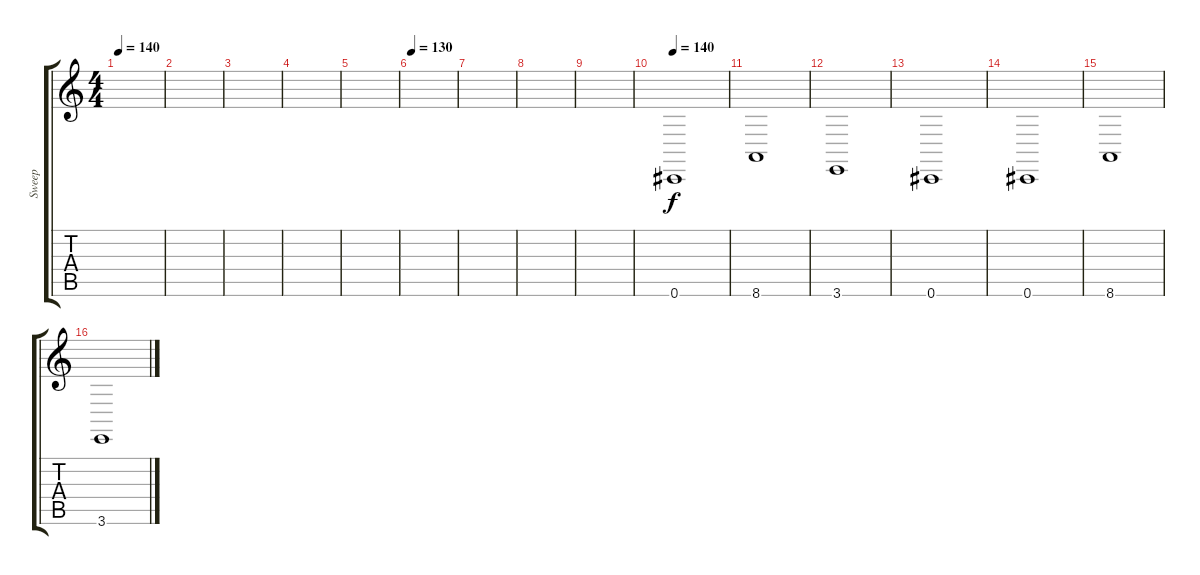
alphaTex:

\track ("Sweep" "Sweep") {instrument synthstrings2}
\staff {score tabs}
\tuning (Eb4 Bb3 Gb3 Db3 Ab2 Db2) {hide}
\ts (4 4)
\tempo 140
\clef g2
\ks c
|
|
|
|
|
\tempo 130
|
|
|
|
\tempo 140
0.6.1 |
8.6.1 |
3.6.1 |
0.6.1 |
0.6.1 |
8.6.1 |
3.6.1
